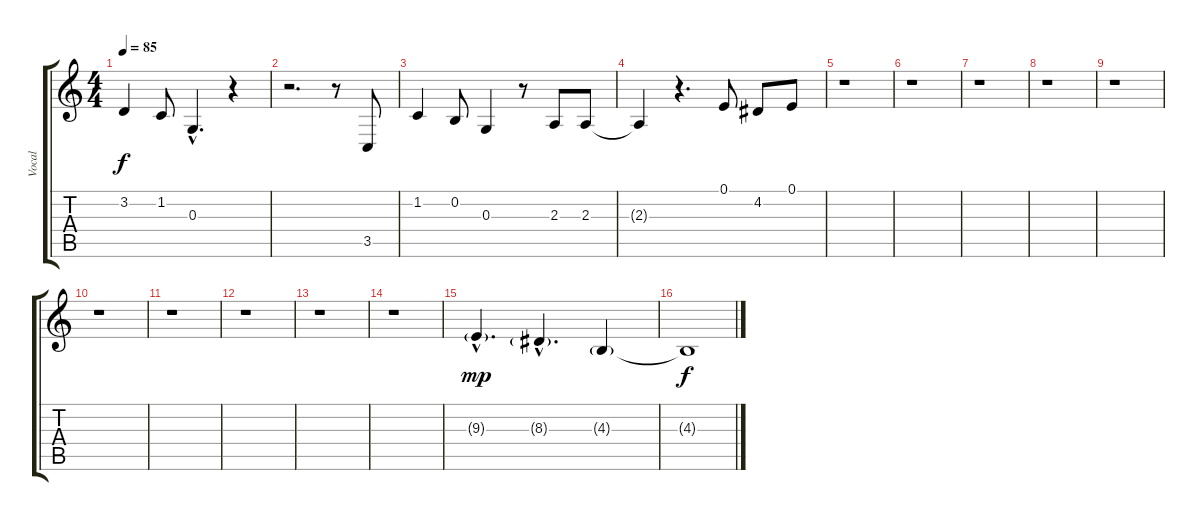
\track ("Vocal" "Vocal") {instrument sopranosax}
\staff {score tabs}
\tuning (E4 B3 G3 D3 A2 E2) {hide}
\ts (4 4)
\tempo 85
\clef g2
\ks c
3.2.4{dy f} 1.2.8 0.3{hac}.4{d} r.4 |
r.2{d} r.8 3.5.8 |
1.2.4 0.2.8 0.3.4 r.8 2.3.8 2.3.8 |
2.3{t}.4 r.4{d} 0.1.8 4.2.8 0.1.8 |
r.1 |
r.1 |
r.1 |
r.1 |
r.1 |
r.1 |
r.1 |
r.1 |
r.1 |
r.1 |
9.3{g hac}.4{d dy mp} 8.3{g hac}.4{d} 4.3{g}.4 |
4.3{t}.1{dy f}
